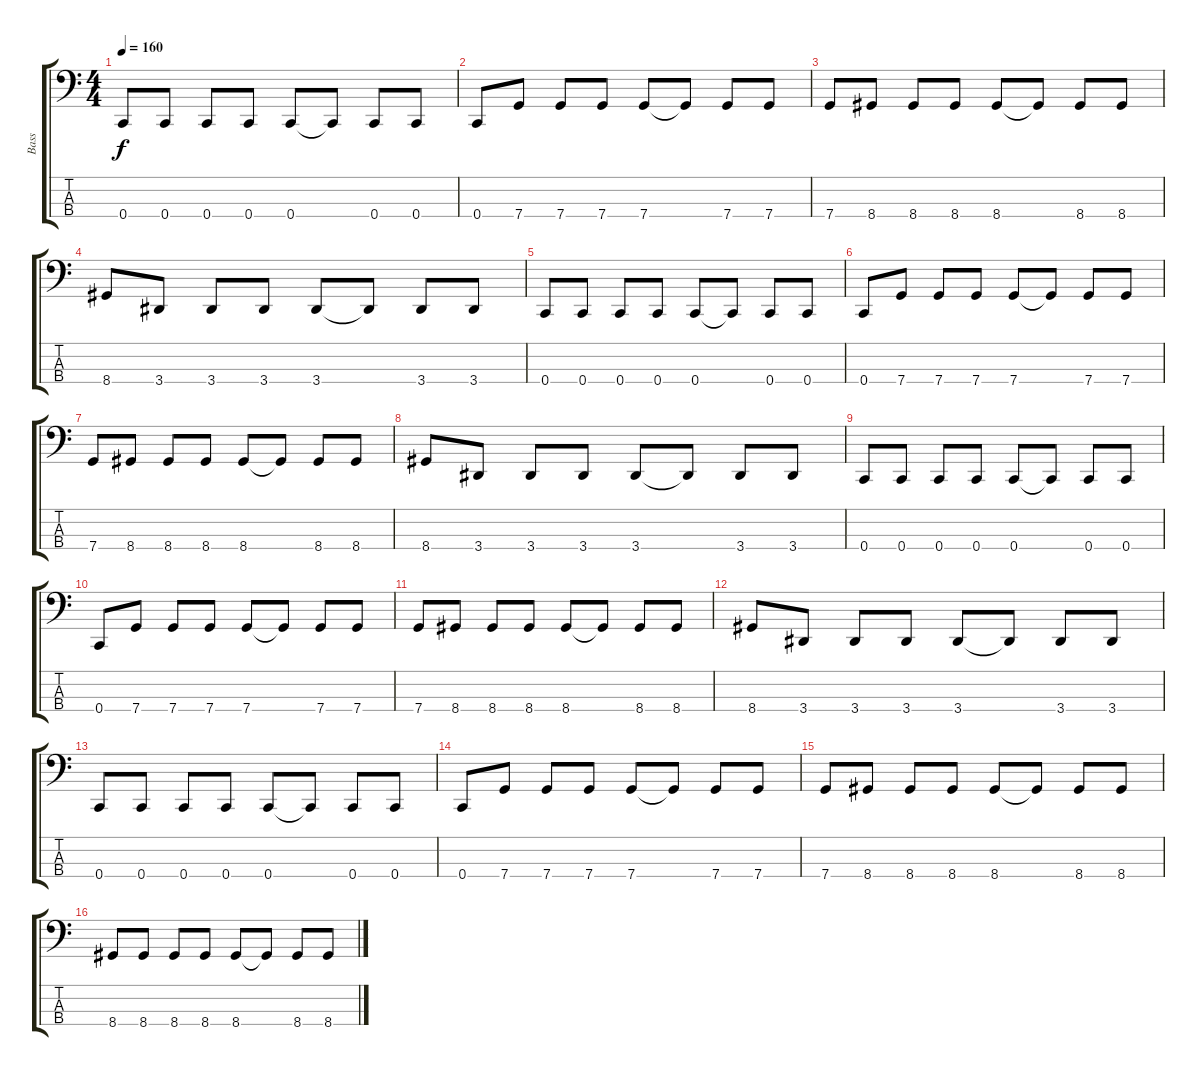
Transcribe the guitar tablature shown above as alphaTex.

\track ("Bass" "Bass") {instrument electricbasspick}
\staff {score tabs}
\tuning (F2 C2 G1 C1) {hide}
\ts (4 4)
\tempo 160
\clef f4
\ks c
0.4.8{dy f} 0.4.8 0.4.8 0.4.8 0.4.8 0.4{t}.8 0.4.8 0.4.8 |
0.4.8 7.4.8 7.4.8 7.4.8 7.4.8 7.4{t}.8 7.4.8 7.4.8 |
7.4.8 8.4.8 8.4.8 8.4.8 8.4.8 8.4{t}.8 8.4.8 8.4.8 |
8.4.8 3.4.8 3.4.8 3.4.8 3.4.8 3.4{t}.8 3.4.8 3.4.8 |
0.4.8 0.4.8 0.4.8 0.4.8 0.4.8 0.4{t}.8 0.4.8 0.4.8 |
0.4.8 7.4.8 7.4.8 7.4.8 7.4.8 7.4{t}.8 7.4.8 7.4.8 |
7.4.8 8.4.8 8.4.8 8.4.8 8.4.8 8.4{t}.8 8.4.8 8.4.8 |
8.4.8 3.4.8 3.4.8 3.4.8 3.4.8 3.4{t}.8 3.4.8 3.4.8 |
0.4.8 0.4.8 0.4.8 0.4.8 0.4.8 0.4{t}.8 0.4.8 0.4.8 |
0.4.8 7.4.8 7.4.8 7.4.8 7.4.8 7.4{t}.8 7.4.8 7.4.8 |
7.4.8 8.4.8 8.4.8 8.4.8 8.4.8 8.4{t}.8 8.4.8 8.4.8 |
8.4.8 3.4.8 3.4.8 3.4.8 3.4.8 3.4{t}.8 3.4.8 3.4.8 |
0.4.8 0.4.8 0.4.8 0.4.8 0.4.8 0.4{t}.8 0.4.8 0.4.8 |
0.4.8 7.4.8 7.4.8 7.4.8 7.4.8 7.4{t}.8 7.4.8 7.4.8 |
7.4.8 8.4.8 8.4.8 8.4.8 8.4.8 8.4{t}.8 8.4.8 8.4.8 |
8.4.8 8.4.8 8.4.8 8.4.8 8.4.8 8.4{t}.8 8.4.8 8.4.8
